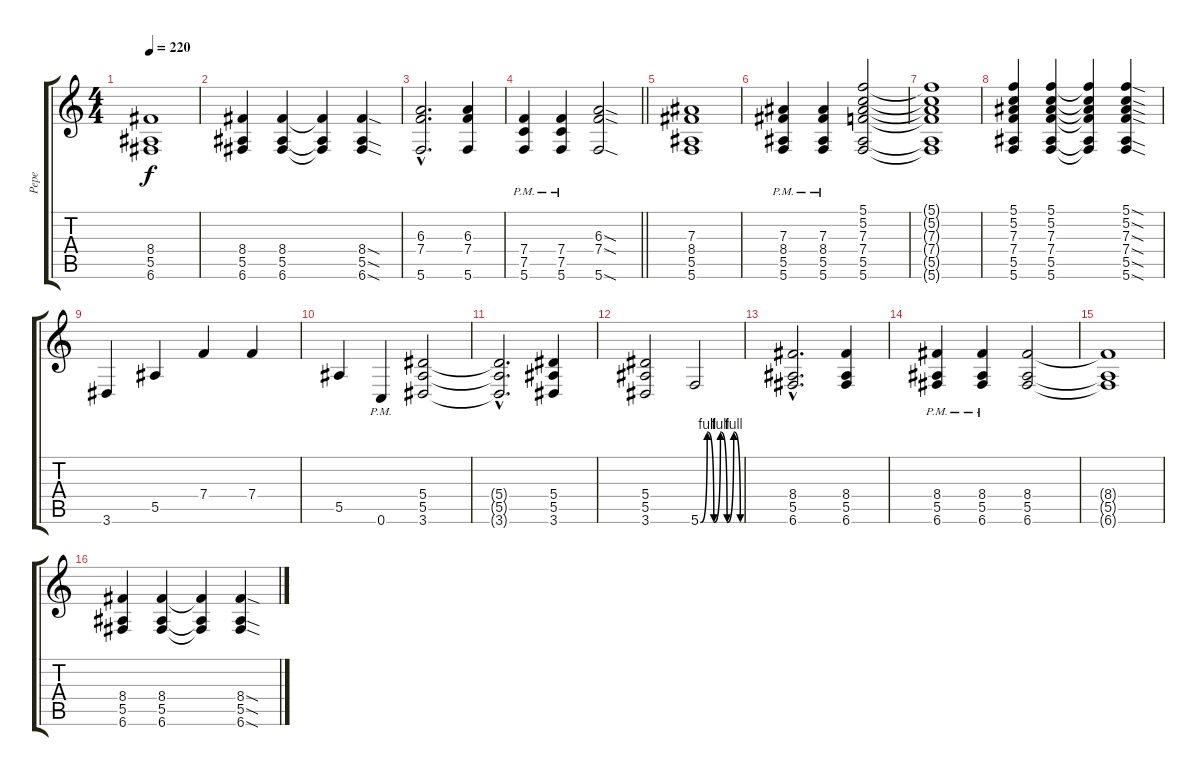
\track ("Pepe" "Pepe") {instrument distortionguitar}
\staff {score tabs}
\tuning (C4 G3 Eb3 Bb2 F2 C2) {hide}
\ts (4 4)
\tempo 220
\clef g2
\ks c
(8.4{t} 5.5{t} 6.6{t}).1{dy f} |
(8.4 5.5 6.6).4 (8.4 5.5 6.6).4 (8.4{t} 5.5{t} 6.6{t}).4 (8.4{sod} 5.5{sod} 6.6{sod}).4 |
(6.3{hac} 7.4{hac} 5.6{hac}).2{d} (6.3 7.4 5.6).4 |
\barLineRight lightlight
(7.4{pm} 7.5{pm} 5.6{pm}).4 (7.4{pm} 7.5{pm} 5.6{pm}).4 (6.3{sod} 7.4{sod} 5.6{sod}).2 |
(7.3 8.4 5.5 5.6).1 |
(7.3{pm} 8.4{pm} 5.5{pm} 5.6{pm}).4 (7.3{pm} 8.4{pm} 5.5{pm} 5.6{pm}).4 (5.1 5.2 7.3 7.4 5.5 5.6).2 |
(5.1{t} 5.2{t} 7.3{t} 7.4{t} 5.5{t} 5.6{t}).1 |
(5.1 5.2 7.3 7.4 5.5 5.6).4 (5.1 5.2 7.3 7.4 5.5 5.6).4 (5.1{t} 5.2{t} 7.3{t} 7.4{t} 5.5{t} 5.6{t}).4 (5.1{sod} 5.2{sod} 7.3{sod} 7.4{sod} 5.5{sod} 5.6{sod}).4 |
3.6.4 5.5.4 7.4.4 7.4.4 |
5.5.4 0.6{pm}.4 (5.4 5.5 3.6).2 |
(5.4{hac t} 5.5{hac t} 3.6{hac t}).2{d} (5.4 5.5 3.6).4 |
(5.4 5.5 3.6).2 5.6{be (custom 0 0 10 4 20 0 30 4 40 0 50 4 60 0)}.2 |
(8.4{hac} 5.5{hac} 6.6{hac}).2{d} (8.4 5.5 6.6).4 |
(8.4{pm} 5.5{pm} 6.6{pm}).4 (8.4{pm} 5.5{pm} 6.6{pm}).4 (8.4 5.5 6.6).2 |
(8.4{t} 5.5{t} 6.6{t}).1 |
(8.4 5.5 6.6).4 (8.4 5.5 6.6).4 (8.4{t} 5.5{t} 6.6{t}).4 (8.4{sod} 5.5{sod} 6.6{sod}).4
